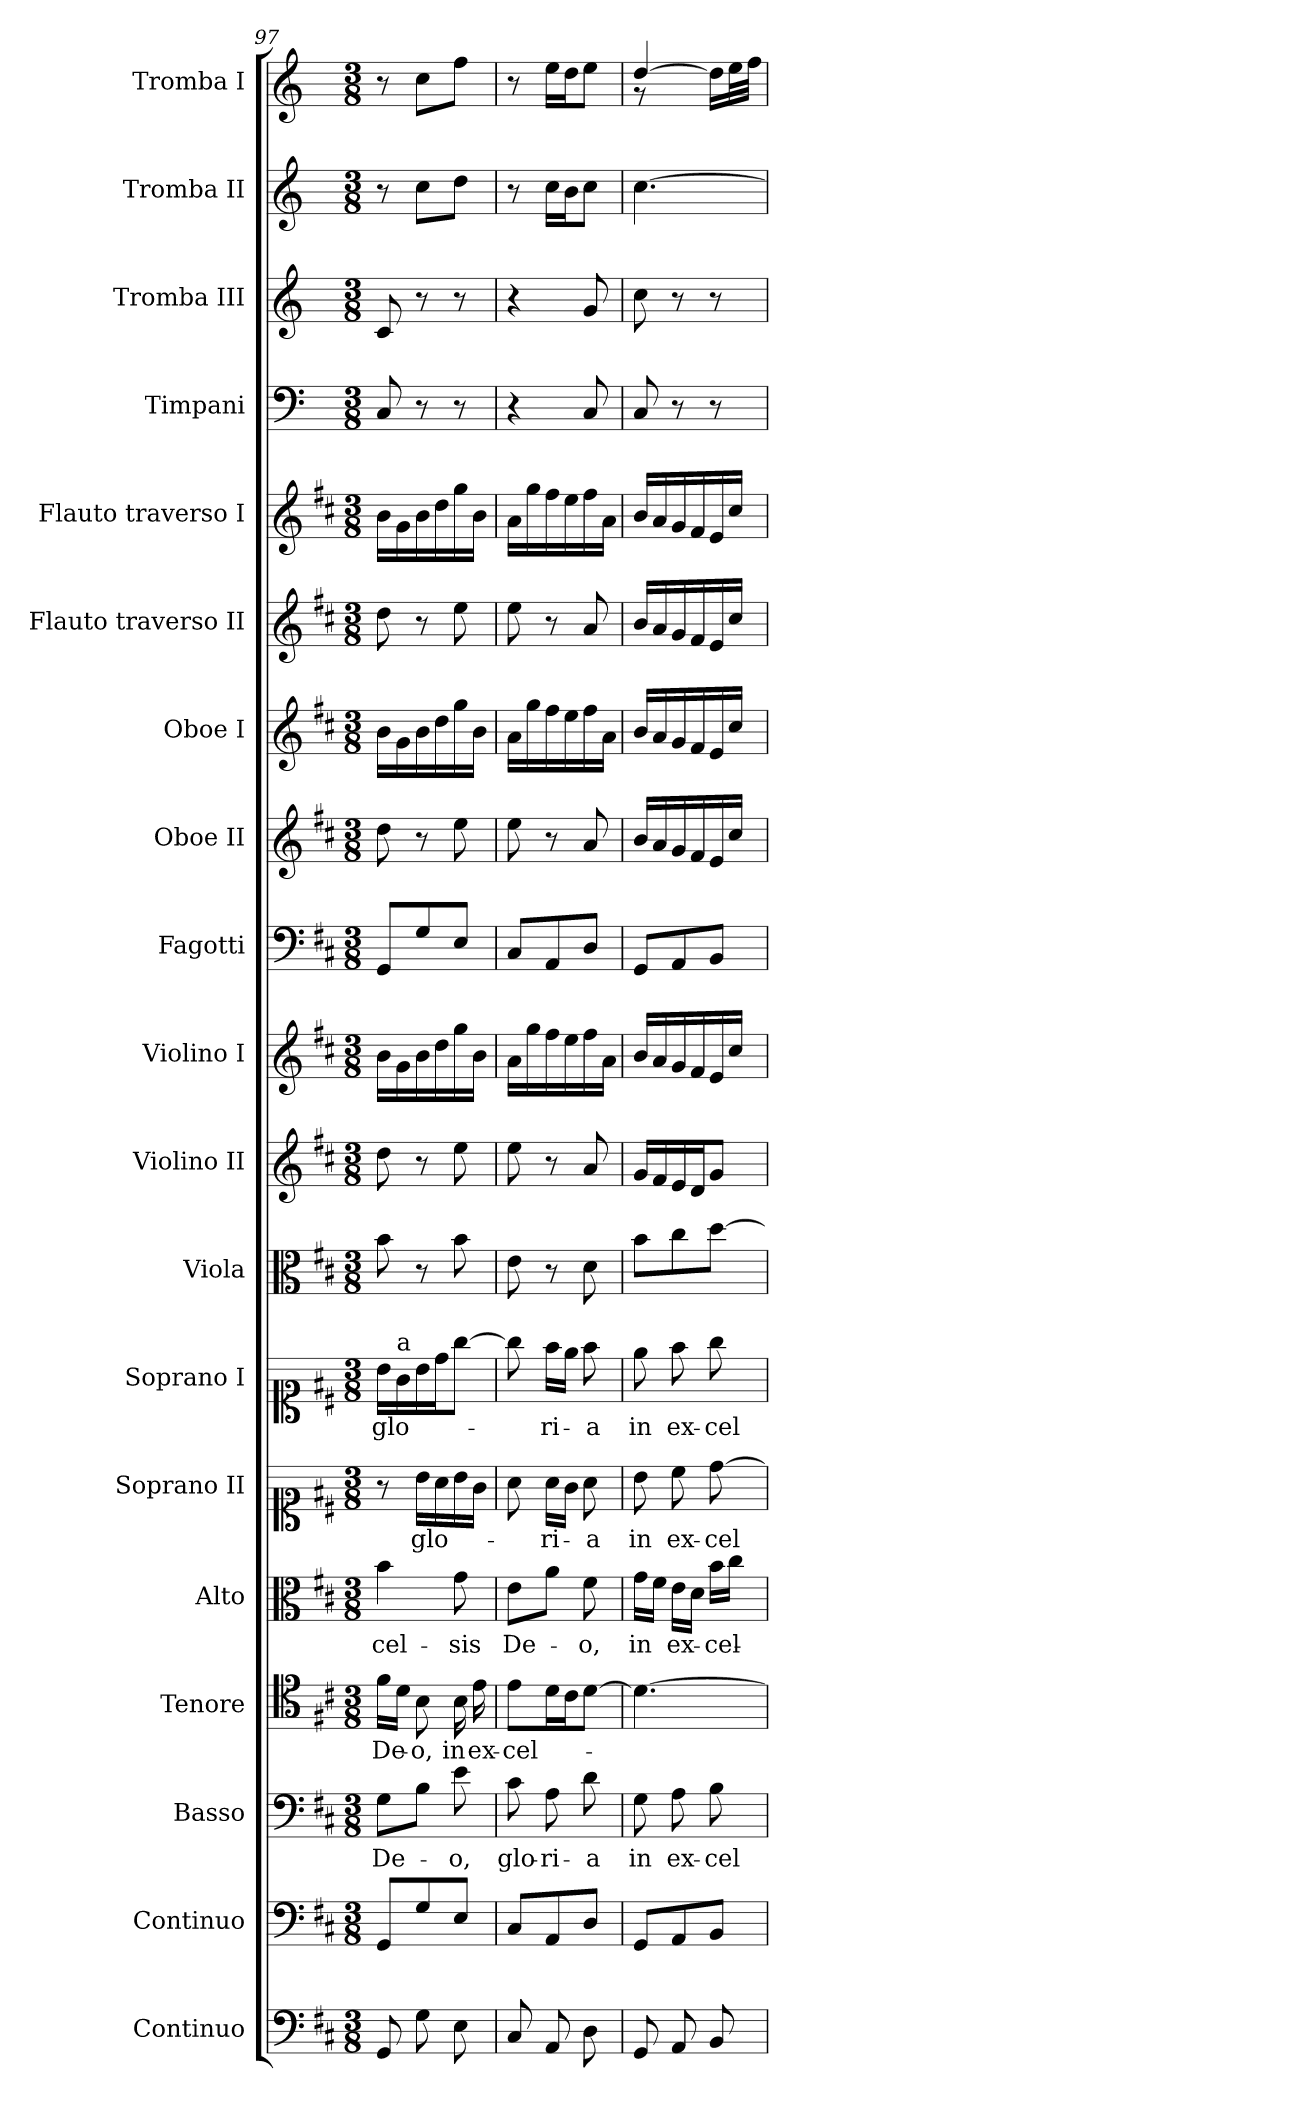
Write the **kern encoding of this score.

**kern	**kern	**kern	**text	**kern	**text	**kern	**text	**kern	**text	**kern	**text	**kern	**kern	**kern	**kern	**kern	**kern	**kern	**kern	**kern	**kern	**kern	**kern
*part19	*part18	*part17	*part17	*part16	*part16	*part15	*part15	*part14	*part14	*part13	*part13	*part12	*part11	*part10	*part9	*part8	*part7	*part6	*part5	*part4	*part3	*part2	*part1
*staff19	*staff18	*staff17	*staff17	*staff16	*staff16	*staff15	*staff15	*staff14	*staff14	*staff13	*staff13	*staff12	*staff11	*staff10	*staff9	*staff8	*staff7	*staff6	*staff5	*staff4	*staff3	*staff2	*staff1
*I"Continuo	*I"Continuo	*I"Basso	*	*I"Tenore	*	*I"Alto	*	*I"Soprano II	*	*I"Soprano I	*	*I"Viola	*I"Violino II	*I"Violino I	*I"Fagotti	*I"Oboe II	*I"Oboe I	*I"Flauto traverso II	*I"Flauto traverso I	*I"Timpani	*I"Tromba III	*I"Tromba II	*I"Tromba I
*I'Cont.	*I'Cont.	*I'B.	*	*I'T.	*	*I'A.	*	*I'S. II	*	*I'S. I	*	*I'Vla.	*I'Vln. II	*I'Vln. I	*I'Fgt.	*I'Ob. II	*I'Ob. I	*I'Fl. trv. II	*I'Fl. trv. I	*I'Timp.	*I'Tr. III	*I'Tr. II	*I'Tr. I
*clefF4	*clefF4	*clefF4	*	*clefC4	*	*clefC3	*	*clefC1	*	*clefC1	*	*clefC3	*clefG2	*clefG2	*clefF4	*clefG2	*clefG2	*clefG2	*clefG2	*clefF4	*clefG2	*clefG2	*clefG2
*	*	*	*	*	*	*	*	*	*	*	*	*	*	*	*	*	*	*	*	*ITrd-1c-2	*ITrd-1c-2	*ITrd-1c-2	*ITrd-1c-2
*k[f#c#]	*k[f#c#]	*k[f#c#]	*	*k[f#c#]	*	*k[f#c#]	*	*k[f#c#]	*	*k[f#c#]	*	*k[f#c#]	*k[f#c#]	*k[f#c#]	*k[f#c#]	*k[f#c#]	*k[f#c#]	*k[f#c#]	*k[f#c#]	*k[f#c#]	*k[f#c#]	*k[f#c#]	*k[f#c#]
*M3/8	*M3/8	*M3/8	*	*M3/8	*	*M3/8	*	*M3/8	*	*M3/8	*	*M3/8	*M3/8	*M3/8	*M3/8	*M3/8	*M3/8	*M3/8	*M3/8	*M3/8	*M3/8	*M3/8	*M3/8
=97	=97	=97	=97	=97	=97	=97	=97	=97	=97	=97	=97	=97	=97	=97	=97	=97	=97	=97	=97	=97	=97	=97	=97
8GG	8GG/L	8G\L	De-	16f#\LL	De-	4b\	-cel-	8r	.	16b\LL	glo-	8b\	8dd\	16b\LL	8GG/L	8dd\	16b\LL	8dd\	16b\LL	8D/	8d/	8r	8r
!	!	!	!	!	!	!	!	!	!	!LO:TX:a:t=a	!	!	!	!	!	!	!	!	!	!	!	!	!
.	.	.	.	16d\JJ	.	.	.	.	.	16g\	.	.	.	16g\	.	.	16g\	.	16g\	.	.	.	.
8G	8G/	8B\J	.	8B\	-o,	.	.	16b\LL	glo-	16b\	.	8r	8r	16b\	8G/	8r	16b\	8r	16b\	8r	8r	8dd\L	8dd\L
.	.	.	.	.	.	.	.	16a\	.	16dd\J	.	.	.	16dd\	.	.	16dd\	.	16dd\	.	.	.	.
8E	8E/J	8e\	-o,	16B\	in	8g\	-sis	16b\	.	[8gg\J	.	8b\	8ee\	16gg\	8E/J	8ee\	16gg\	8ee\	16gg\	8r	8r	8ee\J	8gg\J
.	.	.	.	16e\	ex-	.	.	16g\JJ	.	.	.	.	.	16b\JJ	.	.	16b\JJ	.	16b\JJ	.	.	.	.
=98	=98	=98	=98	=98	=98	=98	=98	=98	=98	=98	=98	=98	=98	=98	=98	=98	=98	=98	=98	=98	=98	=98	=98
8C#	8C#/L	8c#\	glo-	8e\L	-cel-	8e\L	De-	8a\	.	8gg\]	.	8e\	8ee\	16a\LL	8C#/L	8ee\	16a\LL	8ee\	16a\LL	4r	4r	8r	8r
.	.	.	.	.	.	.	.	.	.	.	.	.	.	16gg\	.	.	16gg\	.	16gg\	.	.	.	.
8AA	8AA/	8A\	-ri-	16d\L	.	8a\J	.	16a\LL	-ri-	16ff#\LL	-ri-	8r	8r	16ff#\	8AA/	8r	16ff#\	8r	16ff#\	.	.	16dd\LL	16ff#\LL
.	.	.	.	16c#\J	.	.	.	16g\JJ	.	16ee\JJ	.	.	.	16ee\	.	.	16ee\	.	16ee\	.	.	16cc#\J	16ee\J
8D	8D/J	8d\	-a	[8d\J	.	8f#\	-o,	8a\	-a	8ff#\	-a	8d\	8a/	16ff#\	8D/J	8a/	16ff#\	8a/	16ff#\	8D/	8a/	8dd\J	8ff#\J
.	.	.	.	.	.	.	.	.	.	.	.	.	.	16a\JJ	.	.	16a\JJ	.	16a\JJ	.	.	.	.
=99	=99	=99	=99	=99	=99	=99	=99	=99	=99	=99	=99	=99	=99	=99	=99	=99	=99	=99	=99	=99	=99	=99	=99
*	*	*	*	*	*	*	*	*	*	*	*	*	*	*	*	*	*	*	*	*	*	*	*^
8GG	8GG/L	8G\	in	4.d\_	.	16g\LL	in	8b\	in	8ee\	in	8b\L	16g/LL	16b/LL	8GG/L	16b/LL	16b/LL	16b/LL	16b/LL	8D/	8dd\	[4.dd\	[4ee/	8r
.	.	.	.	.	.	16f#\JJ	.	.	.	.	.	.	16f#/	16a/	.	16a/	16a/	16a/	16a/	.	.	.	.	.
8AA	8AA/	8A\	ex-	.	.	16e\LL	ex-	8cc#\	ex-	8ff#\	ex-	8cc#\	16e/	16g/	8AA/	16g/	16g/	16g/	16g/	8r	8r	.	.	4ryy
.	.	.	.	.	.	16d\JJ	.	.	.	.	.	.	16d/J	16f#/	.	16f#/	16f#/	16f#/	16f#/	.	.	.	.	.
8BB	8BB/J	8B\	-cel	.	.	16b\LL	-cel-	[8dd\	-cel-	8gg\	-cel-	[8dd\J	8g/J	16e/	8BB/J	16e/	16e/	16e/	16e/	8r	8r	.	16ee\LL]	.
.	.	.	.	.	.	16cc#\JJ	.	.	.	.	.	.	.	16cc#/JJ	.	16cc#/JJ	16cc#/JJ	16cc#/JJ	16cc#/JJ	.	.	.	32ff#\L	.
.	.	.	.	.	.	.	.	.	.	.	.	.	.	.	.	.	.	.	.	.	.	.	32gg\JJJ	.
*	*	*	*	*	*	*	*	*	*	*	*	*	*	*	*	*	*	*	*	*	*	*	*v	*v
=	=	=	=	=	=	=	=	=	=	=	=	=	=	=	=	=	=	=	=	=	=	=	=
*-	*-	*-	*-	*-	*-	*-	*-	*-	*-	*-	*-	*-	*-	*-	*-	*-	*-	*-	*-	*-	*-	*-	*-
